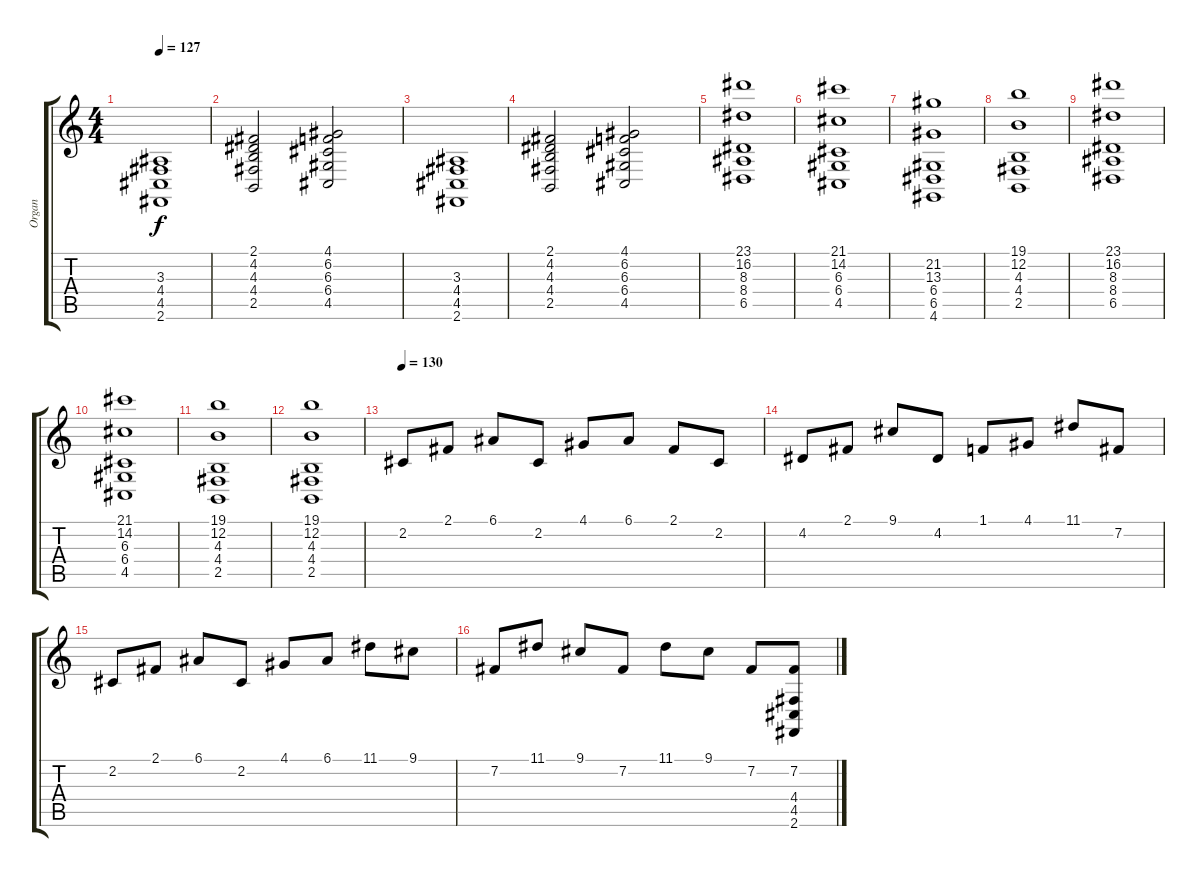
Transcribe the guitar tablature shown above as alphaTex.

\track ("Organ" "Organ") {instrument rockorgan}
\staff {score tabs}
\tuning (E4 B3 G3 D3 A2 E2) {hide}
\ts (4 4)
\tempo 127
\clef g2
\ks c
(3.3 4.4 4.5 2.6).1{dy f} |
(2.1 4.2 4.3 4.4 2.5).2 (4.1 6.2 6.3 6.4 4.5).2 |
(3.3 4.4 4.5 2.6).1 |
(2.1 4.2 4.3 4.4 2.5).2 (4.1 6.2 6.3 6.4 4.5).2 |
(23.1 16.2 8.3 8.4 6.5).1 |
(21.1 14.2 6.3 6.4 4.5).1 |
(21.2 13.3 6.4 6.5 4.6).1 |
(19.1 12.2 4.3 4.4 2.5).1 |
(23.1 16.2 8.3 8.4 6.5).1 |
(21.1 14.2 6.3 6.4 4.5).1 |
(19.1 12.2 4.3 4.4 2.5).1 |
(19.1 12.2 4.3 4.4 2.5).1 |
\tempo 130
2.2.8 2.1.8 6.1.8 2.2.8 4.1.8 6.1.8 2.1.8 2.2.8 |
4.2.8 2.1.8 9.1.8 4.2.8 1.1.8 4.1.8 11.1.8 7.2.8 |
2.2.8 2.1.8 6.1.8 2.2.8 4.1.8 6.1.8 11.1.8 9.1.8 |
7.2.8 11.1.8 9.1.8 7.2.8 11.1.8 9.1.8 7.2.8 (7.2 4.4 4.5 2.6).8
